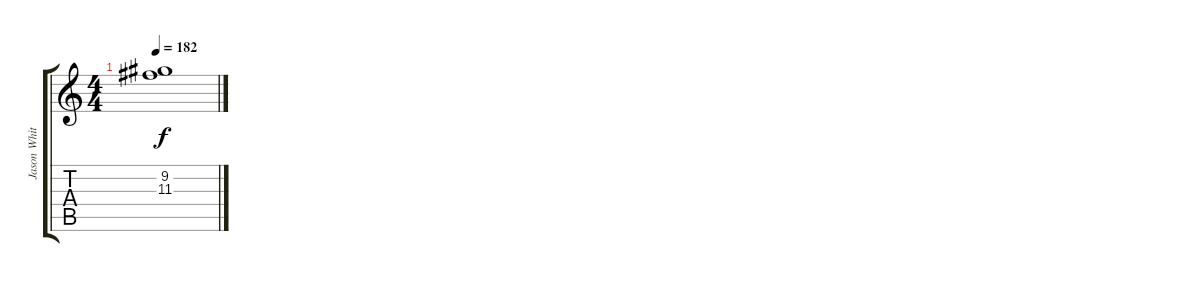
\track ("Jason White" "Jason Whit") {instrument overdrivenguitar}
\staff {score tabs}
\tuning (E4 B3 G3 D3 A2 E2) {hide}
\ts (4 4)
\tempo 182
\clef g2
\ks c
(9.2{t} 11.3{t}).1{dy f}
